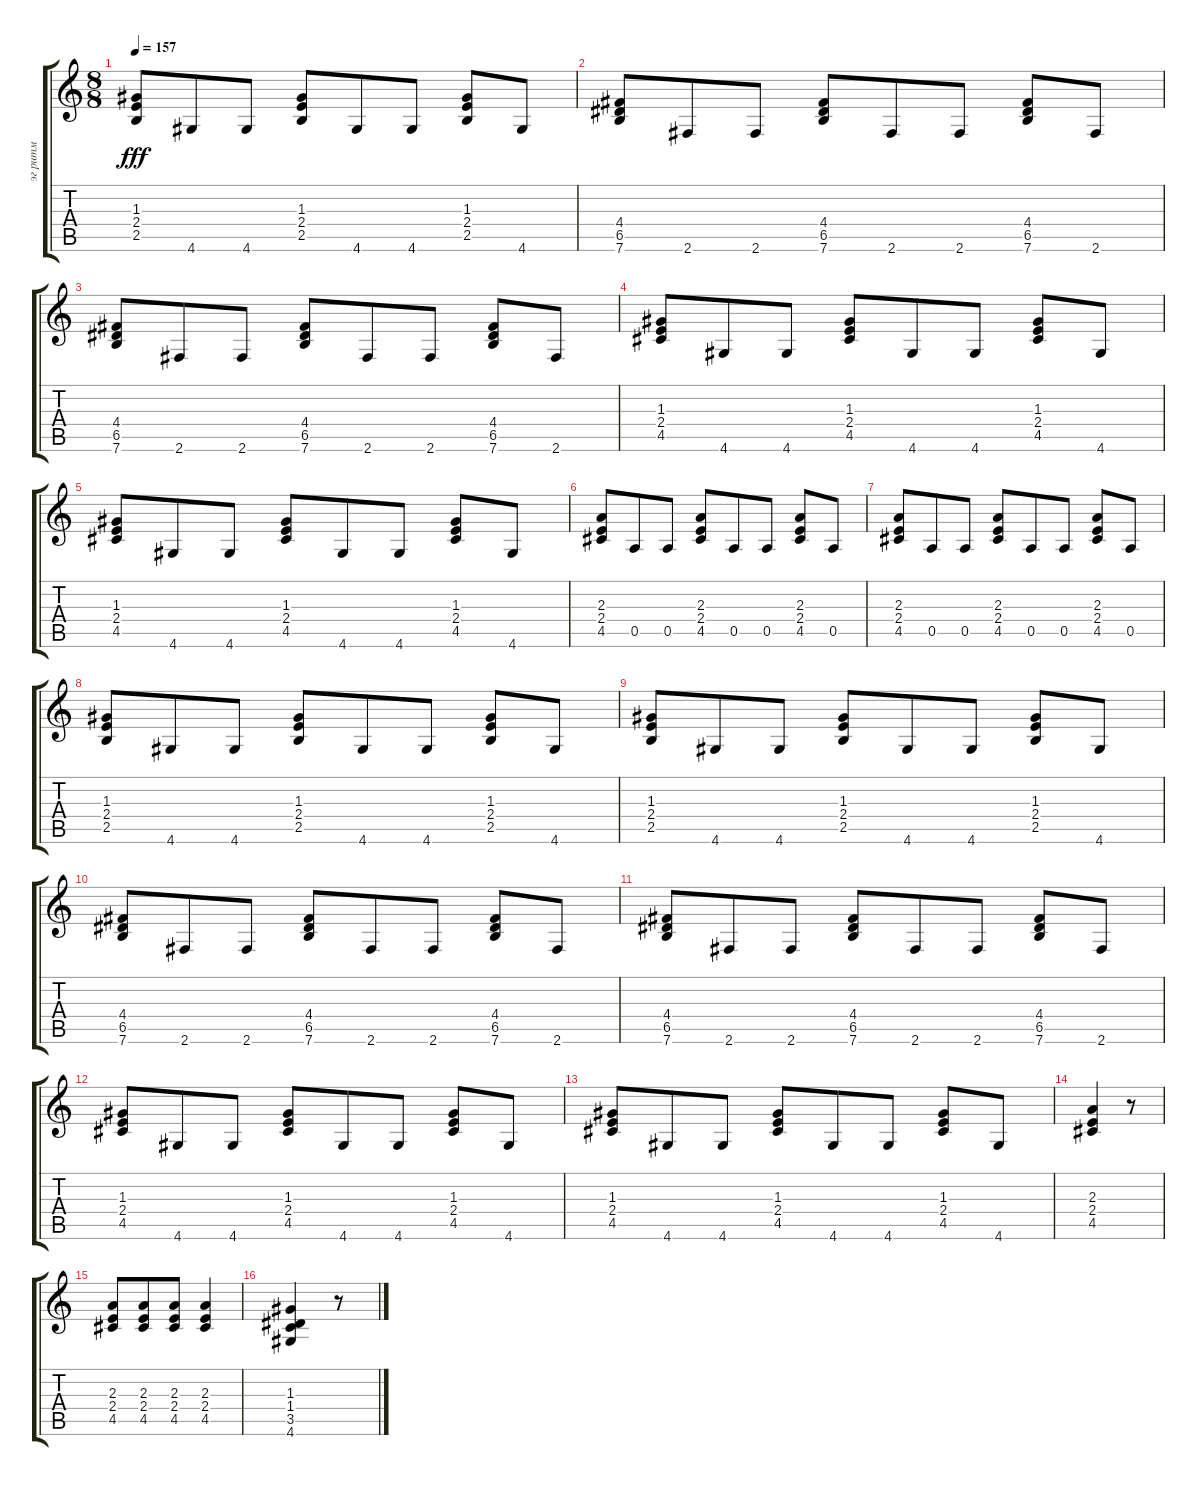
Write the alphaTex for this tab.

\track ("эг ритм" "эг ритм") {instrument distortionguitar}
\staff {score tabs}
\tuning (E4 B3 G3 D3 A2 E2) {hide}
\ts (8 8)
\tempo 157
\clef g2
\ks c
(1.3 2.4 2.5).8{dy fff} 4.6.8 4.6.8 (1.3 2.4 2.5).8 4.6.8 4.6.8 (1.3 2.4 2.5).8 4.6.8 |
(4.4 6.5 7.6).8 2.6.8 2.6.8 (4.4 6.5 7.6).8 2.6.8 2.6.8 (4.4 6.5 7.6).8 2.6.8 |
(4.4 6.5 7.6).8 2.6.8 2.6.8 (4.4 6.5 7.6).8 2.6.8 2.6.8 (4.4 6.5 7.6).8 2.6.8 |
(1.3 2.4 4.5).8 4.6.8 4.6.8 (1.3 2.4 4.5).8 4.6.8 4.6.8 (1.3 2.4 4.5).8 4.6.8 |
(1.3 2.4 4.5).8 4.6.8 4.6.8 (1.3 2.4 4.5).8 4.6.8 4.6.8 (1.3 2.4 4.5).8 4.6.8 |
(2.3 2.4 4.5).8 0.5.8 0.5.8 (2.3 2.4 4.5).8 0.5.8 0.5.8 (2.3 2.4 4.5).8 0.5.8 |
(2.3 2.4 4.5).8 0.5.8 0.5.8 (2.3 2.4 4.5).8 0.5.8 0.5.8 (2.3 2.4 4.5).8 0.5.8 |
(1.3 2.4 2.5).8 4.6.8 4.6.8 (1.3 2.4 2.5).8 4.6.8 4.6.8 (1.3 2.4 2.5).8 4.6.8 |
(1.3 2.4 2.5).8 4.6.8 4.6.8 (1.3 2.4 2.5).8 4.6.8 4.6.8 (1.3 2.4 2.5).8 4.6.8 |
(4.4 6.5 7.6).8 2.6.8 2.6.8 (4.4 6.5 7.6).8 2.6.8 2.6.8 (4.4 6.5 7.6).8 2.6.8 |
(4.4 6.5 7.6).8 2.6.8 2.6.8 (4.4 6.5 7.6).8 2.6.8 2.6.8 (4.4 6.5 7.6).8 2.6.8 |
(1.3 2.4 4.5).8 4.6.8 4.6.8 (1.3 2.4 4.5).8 4.6.8 4.6.8 (1.3 2.4 4.5).8 4.6.8 |
(1.3 2.4 4.5).8 4.6.8 4.6.8 (1.3 2.4 4.5).8 4.6.8 4.6.8 (1.3 2.4 4.5).8 4.6.8 |
(2.3 2.4 4.5).4 r.8 |
(2.3 2.4 4.5).8 (2.3 2.4 4.5).8 (2.3 2.4 4.5).8 (2.3 2.4 4.5).4 |
(1.3 1.4 3.5 4.6).4 r.8
